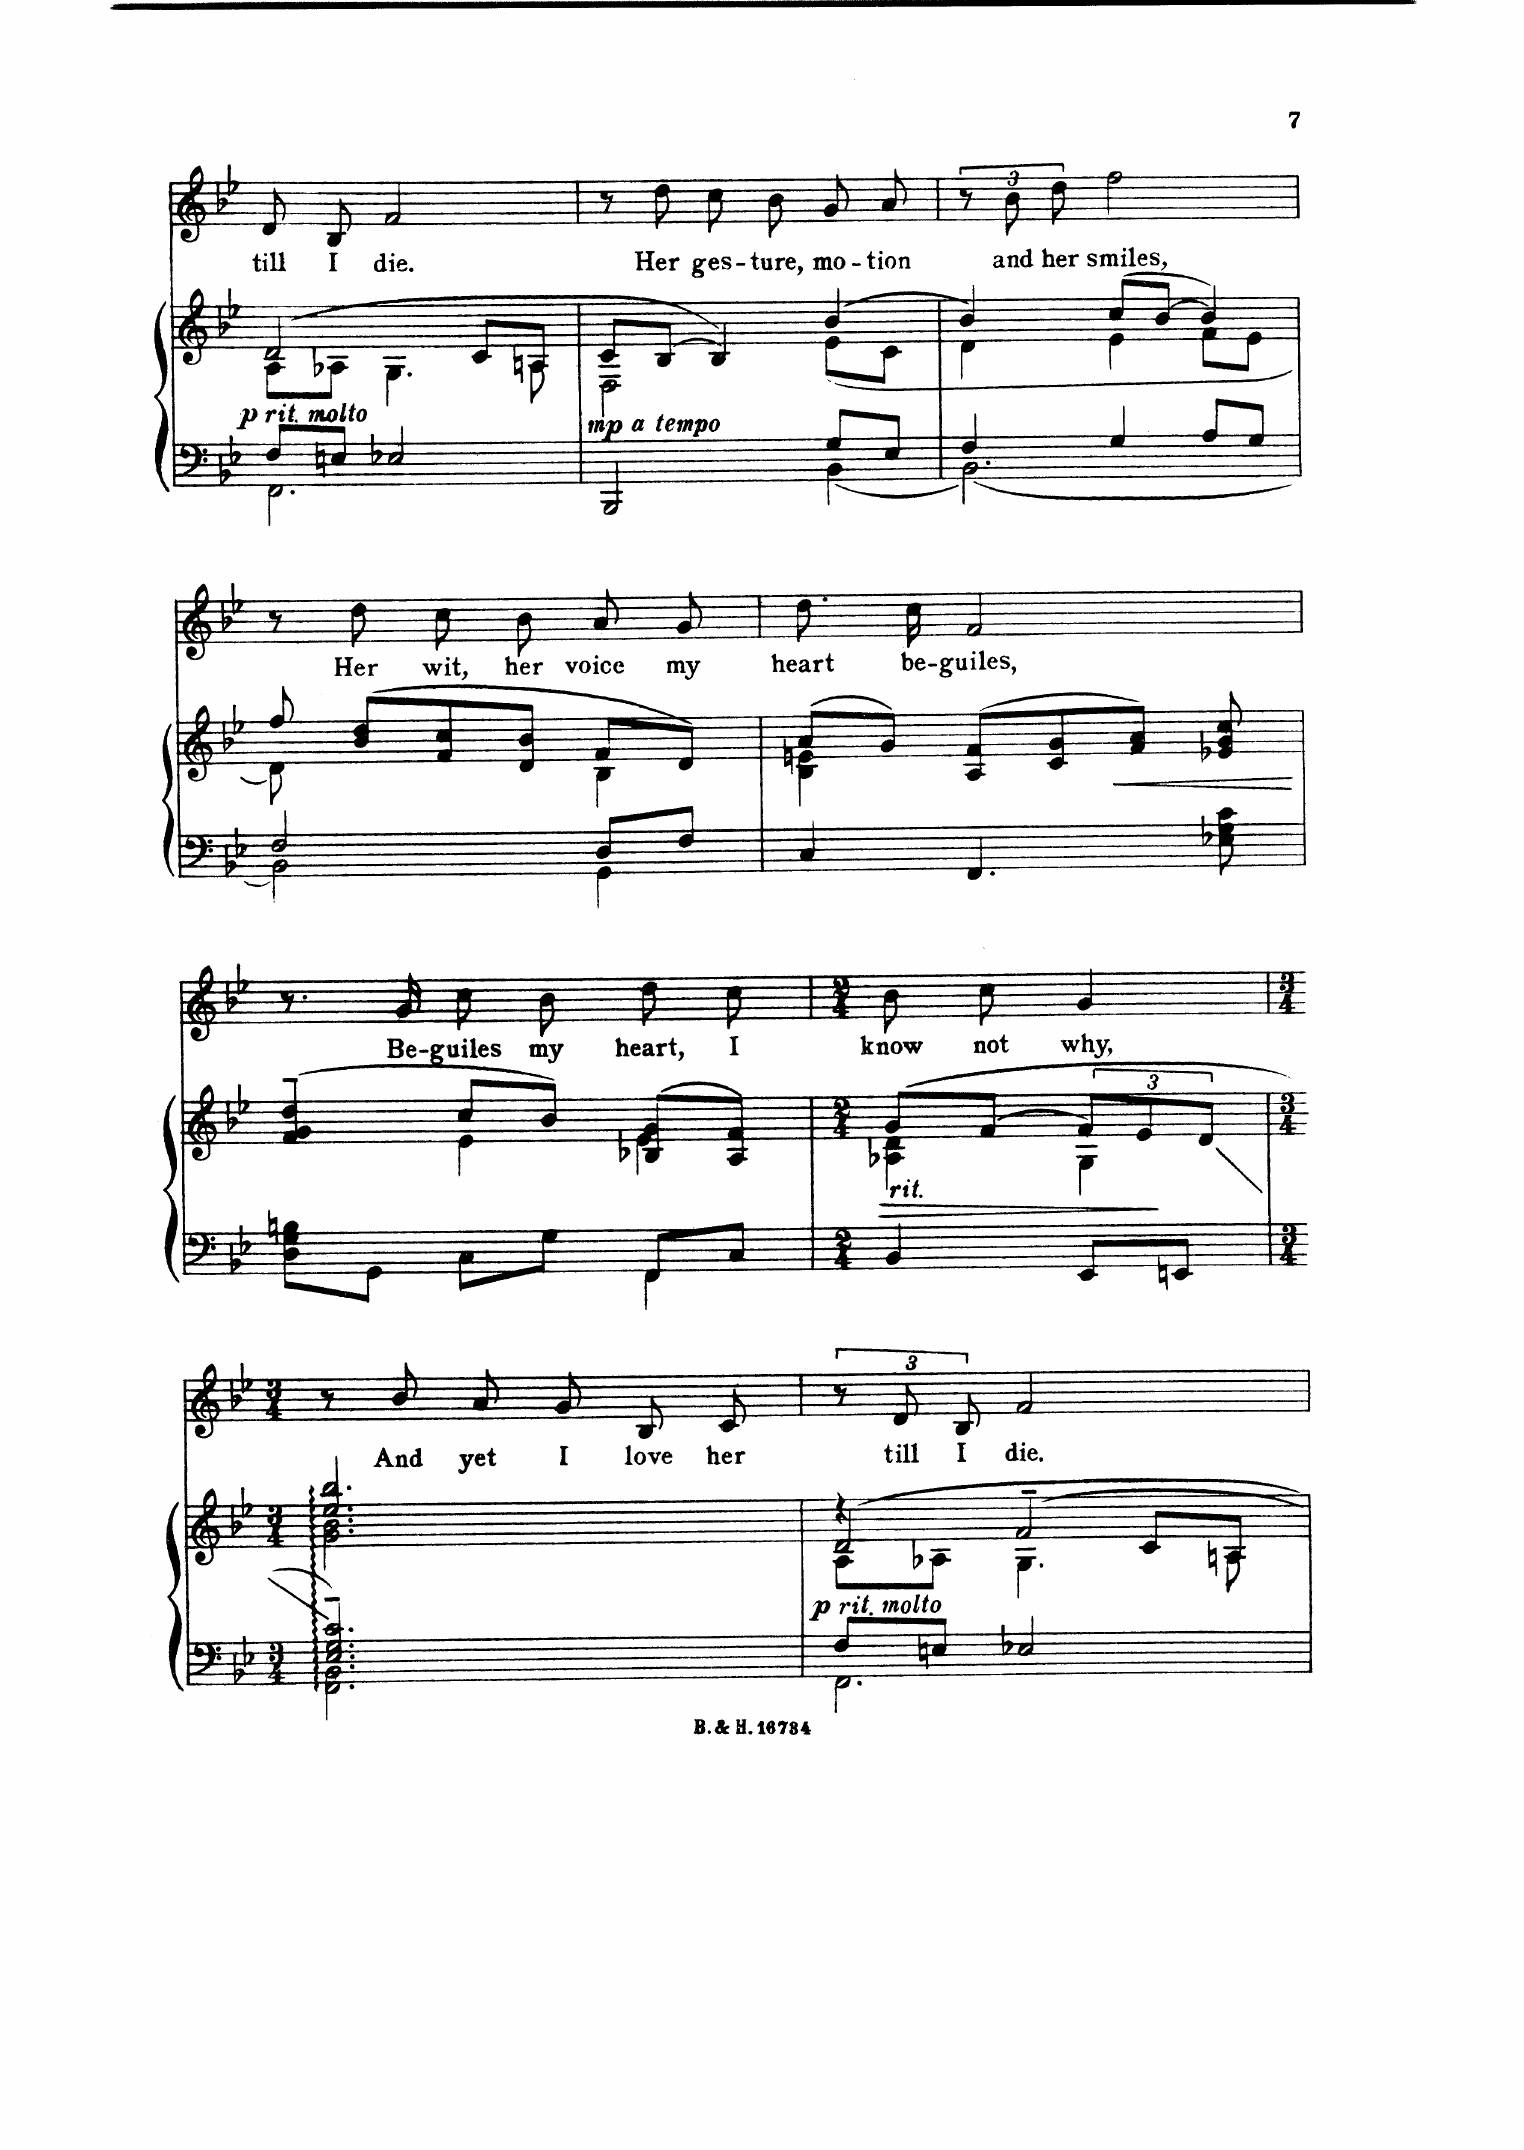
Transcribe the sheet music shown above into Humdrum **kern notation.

**kern	**kern	**dynam	**kern	**text
*part2	*part2	*part2	*part1	*part1
*staff3	*staff2	*staff2/3	*staff1	*staff1
*I"Piano	*	*	*I"Voice	*
*I'Pno	*	*	*	*
*clefF4	*clefG2	*	*clefG2	*
*k[b-e-]	*k[b-e-]	*	*k[b-e-]	*
*M3/4	*M3/4	*	*M3/4	*
=8	=8	=8	=8	=8
*^	*^	*	*	*
!	!	!	!	!LO:DY:b	!	!
!	!	!	!	!LO:DY:n=1:b	!	!
8F/L	2.FF\	(2d/	8A\L	p other-dynamics	8d/L	till
8En/J	.	.	8A-X\J	.	8B-/J	I
2E-X/	.	.	4.G\	.	2f/	die.
.	.	8c/L	.	.	.	.
.	.	8An/J	8A\	.	.	.
=9	=9	=9	=9	=9	=9	=9
!	!	!	!	!LO:DY:b	!	!
!	!	!	!	!LO:DY:n=1:b	!	!
2BBB-/	2ryy	8c/L	2D\	mp other-dynamics	8r	.
.	.	[8B-/J	.	.	8dd\	Her
.	.	4B-/])	.	.	8cc\L	ges-
.	.	.	.	.	8b-\J	-ture,
8G/L	[4BB-\	[4b-/	(8e-\L	.	8g/L	mo-
8E-/J	.	.	8c\J	.	8a/J	-tion
=10	=10	=10	=10	=10	=10	=10
4F/	2.BB-\_	4b-/]	4d\	.	12r	.
.	.	.	.	.	12b-\L	and
.	.	.	.	.	12dd\J	her
4G/	.	(8cc/L	4e-\	.	2ff\	smiles,
.	.	[8b-/J	.	.	.	.
8A/L	.	4b-/])	8f\L	.	.	.
8G/J	.	.	8e-\J	.	.	.
=11	=11	=11	=11	=11	=11	=11
2F/	2BB-\]	8ff/	8d\)	.	8r	.
.	.	(8b-/ 8dd/L	4.ryy	.	8dd\	Her
.	.	8f/ 8cc/	.	.	8cc\L	wit,
.	.	8d/ 8b-/J	.	.	8b-\J	her
8D/L	4GG\	8f/L	4B-\	.	8a/L	voice
8F/J	.	8d/J)	.	.	8g/J	my
*v	*v	*	*	*	*	*
=12	=12	=12	=12	=12	=12
4C/	(8a/L	4B-\ 4en\	.	8.dd\L	heart
.	8g/J)	.	.	.	.
.	.	.	.	16cc\Jk	be-
4.FF/	(>8A/ 8f/L	2ryy	.	2f/	-guiles;
.	8c/ 8g/	.	.	.	.
!	!	!	!LO:HP:b	!	!
.	8f/ 8a/J)	.	<	.	.
8E-X\ 8G\ 8c\	8e-X/ 8g/ 8cc/	.	.	.	.
*	*v	*v	*	*	*
.	.	[	.	.
=13	=13	=13	=13	=13
*^	*^	*	*	*
8D\ 8G\ 8Bn\L	2ryy	(>4f/~> 4g/~> 4dd/~>	4ryy	.	8.r	.
8GG\J	.	.	.	.	.	.
.	.	.	.	.	16g/	Be-
8C\L	.	8cc/L	4e-\	.	8cc\L	-guiles
8G\J	.	8b-/J)	.	.	8b-\J	my
8FF/L	4FF\	(8B-X/ 8g/L	4e-\	.	8dd\L	heart,
8C/J	.	8A/ 8f/J)	.	.	8cc\J	I
*v	*v	*	*	*	*	*
=14	=14	=14	=14	=14	=14
*M2/4	*M2/4	*	*	*M2/4	*
!	!LO:TX:i:t=rit.	!	!	!	!
!	!	!	!LO:HP:b	!	!
4BB-/	(8g/L	4A-X\ 4d\	>	8b-\L	know
.	[8f/J	.	.	8cc\J	not
*	*Xbrackettup	*	*	*	*
8EE-/L	12f/L]	4G\	.	4g/	why,
.	12e-/	.	.	.	.
8EEn/J	.	.	.	.	.
.	12d/J	.	]	.	.
=15	=15	=15	=15	=15	=15
*M3/4	*M3/4	*	*	*M3/4	*
*^	*	*	*	*	*
2.E-/~ 2.G/~ 2.c/~	2.FF\ 2.BB-\	2.ee-/ 2.bb-/)	2.g\ 2.b-\	.	8r	.
.	.	.	.	.	8b-/	And
.	.	.	.	.	8a/L	yet
.	.	.	.	.	8g/J	I
.	.	.	.	.	8B-/L	love
.	.	.	.	.	8c/J	her
=16	=16	=16	=16	=16	=16	=16
*	*	*	*^	*	*	*
!	!	!	!	!	!LO:DY:b	!	!
!	!	!	!	!	!LO:DY:n=1:b	!	!
8F/L	2.FF\	2d/	8A\L	4r	p other-dynamics	12r	.
.	.	.	.	.	.	12d/L	till
8En/J	.	.	8A-X\J	.	.	.	.
.	.	.	.	.	.	12B-/J	I
2E-X/	.	.	4.G\	[2f~/	.	2f/	die.
.	.	8c/L	.	.	.	.	.
.	.	8An/J	8A\	.	.	.	.
*v	*v	*	*	*	*	*	*
*	*v	*v	*v	*	*	*
=	=	=	=	=
*-	*-	*-	*-	*-
